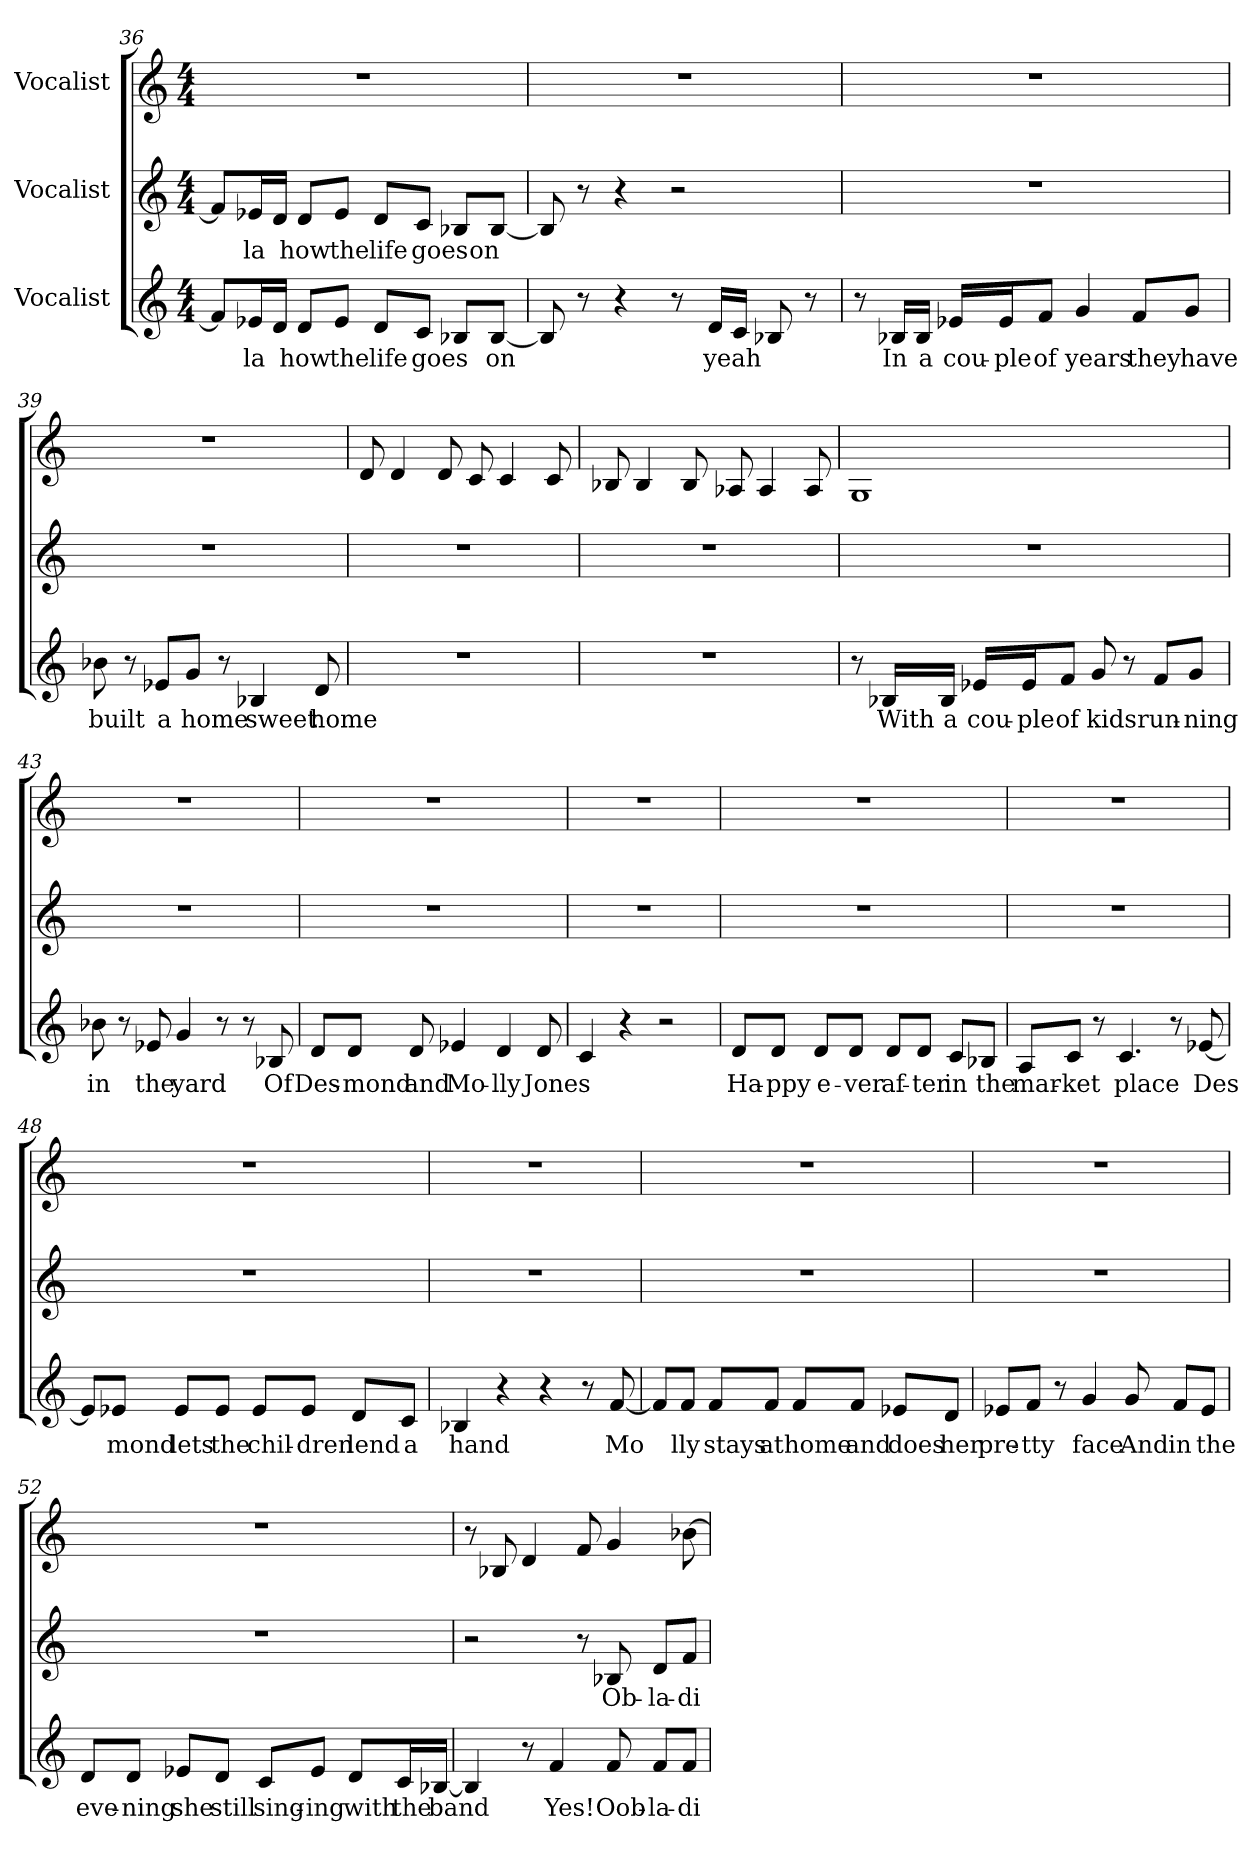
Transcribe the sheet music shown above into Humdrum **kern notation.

**kern	**text	**kern	**text	**kern	**text
*part3	*part3	*part2	*part2	*part1	*part1
*staff3	*staff3	*staff2	*staff2	*staff1	*staff1
*I"Vocalist	*	*I"Vocalist	*	*I"Vocalist	*
*clefG2	*	*clefG2	*	*clefG2	*
*M4/4	*	*M4/4	*	*M4/4	*
=36	=36	=36	=36	=36	=36
8f/L]	_	8f/L]	_	1r	.
16e-X/L	la	16e-X/L	la	.	.
16d/JJ	_	16d/JJ	_	.	.
8d/L	how	8d/L	how	.	.
8e-/J	the	8e-/J	the	.	.
8d/L	life	8d/L	life	.	.
8c/J	goes	8c/J	goes	.	.
8B-X/L	_	8B-X/L	_	.	.
[8B-/J	on	[8B-/J	on	.	.
=37	=37	=37	=37	=37	=37
8B-]	_	8B-]	_	1r	.
8r	.	8r	.	.	.
4r	.	4r	.	.	.
8r	.	2r	.	.	.
16d/LL	yeah	.	.	.	.
16c/JJ	_	.	.	.	.
8B-X	_	.	.	.	.
8r	.	.	.	.	.
=38	=38	=38	=38	=38	=38
8r	.	1r	.	1r	.
16B-X/LL	In	.	.	.	.
16B-/JJ	a	.	.	.	.
16e-X/LL	cou-	.	.	.	.
16e-/J	-ple	.	.	.	.
8f/J	of	.	.	.	.
4g	years	.	.	.	.
8f/L	they	.	.	.	.
8g/J	have	.	.	.	.
=39	=39	=39	=39	=39	=39
8b-X	built	1r	.	1r	.
8r	.	.	.	.	.
8e-X/L	a	.	.	.	.
8g/J	home	.	.	.	.
8r	.	.	.	.	.
4B-X	sweet	.	.	.	.
8d	home	.	.	.	.
=40	=40	=40	=40	=40	=40
1r	.	1r	.	8d	_
.	.	.	.	4d	_
.	.	.	.	8d	_
.	.	.	.	8c	_
.	.	.	.	4c	_
.	.	.	.	8c	_
=41	=41	=41	=41	=41	=41
1r	.	1r	.	8B-X	_
.	.	.	.	4B-	_
.	.	.	.	8B-	_
.	.	.	.	8A-X	_
.	.	.	.	4A-	_
.	.	.	.	8A-	_
=42	=42	=42	=42	=42	=42
8r	.	1r	.	1G	_
16B-X/LL	With	.	.	.	.
16B-/JJ	a	.	.	.	.
16e-X/LL	cou-	.	.	.	.
16e-/J	-ple	.	.	.	.
8f/J	of	.	.	.	.
8g	kids	.	.	.	.
8r	.	.	.	.	.
8f/L	run-	.	.	.	.
8g/J	-ning	.	.	.	.
=43	=43	=43	=43	=43	=43
8b-X	in	1r	.	1r	.
8r	.	.	.	.	.
8e-X	the	.	.	.	.
4g	yard	.	.	.	.
8r	.	.	.	.	.
8r	.	.	.	.	.
8B-X	Of	.	.	.	.
=44	=44	=44	=44	=44	=44
8d/L	Des-	1r	.	1r	.
8d/J	-mond	.	.	.	.
8d	and	.	.	.	.
4e-X	Mo-	.	.	.	.
4d	-lly	.	.	.	.
8d	Jones	.	.	.	.
=45	=45	=45	=45	=45	=45
4c	_	1r	.	1r	.
4r	.	.	.	.	.
2r	.	.	.	.	.
=46	=46	=46	=46	=46	=46
8d/L	Ha-	1r	.	1r	.
8d/J	-ppy	.	.	.	.
8d/L	e-	.	.	.	.
8d/J	-ver	.	.	.	.
8d/L	af-	.	.	.	.
8d/J	-ter	.	.	.	.
8c/L	in	.	.	.	.
8B-X/J	the	.	.	.	.
=47	=47	=47	=47	=47	=47
8A/L	mar-	1r	.	1r	.
8c/J	-ket	.	.	.	.
8r	.	.	.	.	.
4.c	place	.	.	.	.
8r	.	.	.	.	.
[8e-X	Des-	.	.	.	.
=48	=48	=48	=48	=48	=48
8e-/L]	_	1r	.	1r	.
8e-X/J	-mond	.	.	.	.
8e-/L	lets	.	.	.	.
8e-/J	the	.	.	.	.
8e-/L	chil-	.	.	.	.
8e-/J	-dren	.	.	.	.
8d/L	lend	.	.	.	.
8c/J	a	.	.	.	.
=49	=49	=49	=49	=49	=49
4B-X	hand	1r	.	1r	.
4r	.	.	.	.	.
4r	.	.	.	.	.
8r	.	.	.	.	.
[8f	Mo-	.	.	.	.
=50	=50	=50	=50	=50	=50
8f/L]	_	1r	.	1r	.
8f/J	-lly	.	.	.	.
8f/L	stays	.	.	.	.
8f/J	at	.	.	.	.
8f/L	home	.	.	.	.
8f/J	and	.	.	.	.
8e-X/L	does	.	.	.	.
8d/J	her	.	.	.	.
=51	=51	=51	=51	=51	=51
8e-X/L	pre-	1r	.	1r	.
8f/J	-tty	.	.	.	.
8r	.	.	.	.	.
4g	face	.	.	.	.
8g	And	.	.	.	.
8f/L	in	.	.	.	.
8e-/J	the	.	.	.	.
=52	=52	=52	=52	=52	=52
8d/L	eve-	1r	.	1r	.
8d/J	-ning	.	.	.	.
8e-X/L	she	.	.	.	.
8d/J	still	.	.	.	.
8c/L	sing-	.	.	.	.
8e-/J	-ing	.	.	.	.
8d/L	with	.	.	.	.
16c/L	the	.	.	.	.
[16B-X/JJ	band	.	.	.	.
=53	=53	=53	=53	=53	=53
4B-]	_	2r	.	8r	.
.	.	.	.	8B-X	_
8r	.	.	.	4d	_
4f	Yes!	.	.	.	.
.	.	8r	.	8f	_
8f	Oob-	8B-X	Ob-	4g	_
8f/L	-la-	8d/L	-la-	.	.
8f/J	-di	8f/J	-di	[8b-X	_
=	=	=	=	=	=
*-	*-	*-	*-	*-	*-
